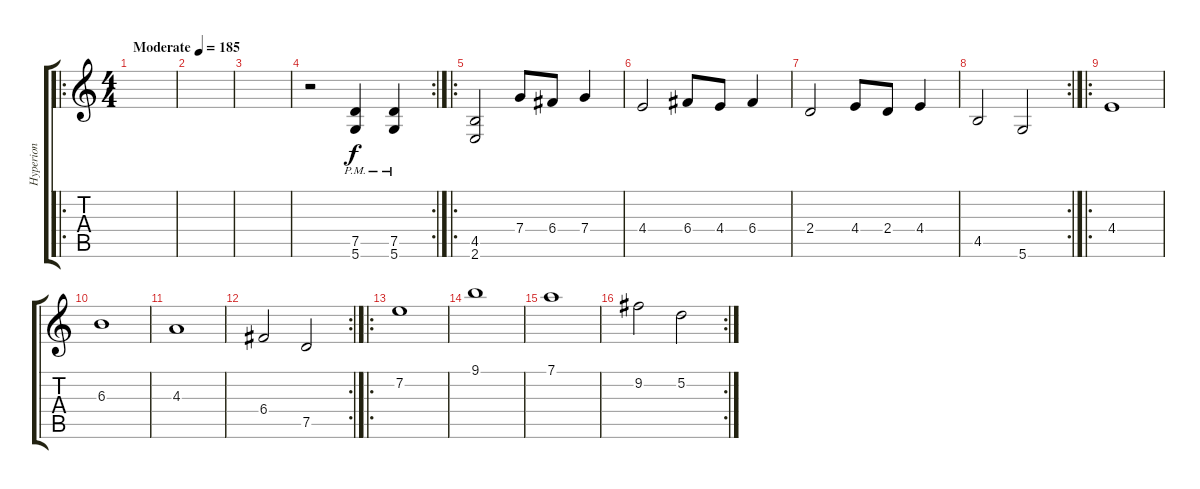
\track ("Hyperion" "Hyperion") {instrument distortionguitar}
\staff {score tabs}
\tuning (D4 A3 F3 C3 G2 D2) {hide}
\ro
\ts (4 4)
\tempo (185 "Moderate")
\clef g2
\ks c
|
|
|
\rc 2
r.2 (7.5{pm} 5.6{pm}).4 (7.5{pm} 5.6{pm}).4 |
\ro
(4.5 2.6).2 7.4.8 6.4.8 7.4.4 |
4.4.2 6.4.8 4.4.8 6.4.4 |
2.4.2 4.4.8 2.4.8 4.4.4 |
\rc 2
4.5.2 5.6.2 |
\ro
4.4.1 |
6.3.1 |
4.3.1 |
\rc 2
6.4.2 7.5.2 |
\ro
7.2.1 |
9.1.1 |
7.1.1 |
\rc 2
9.2.2 5.2.2
